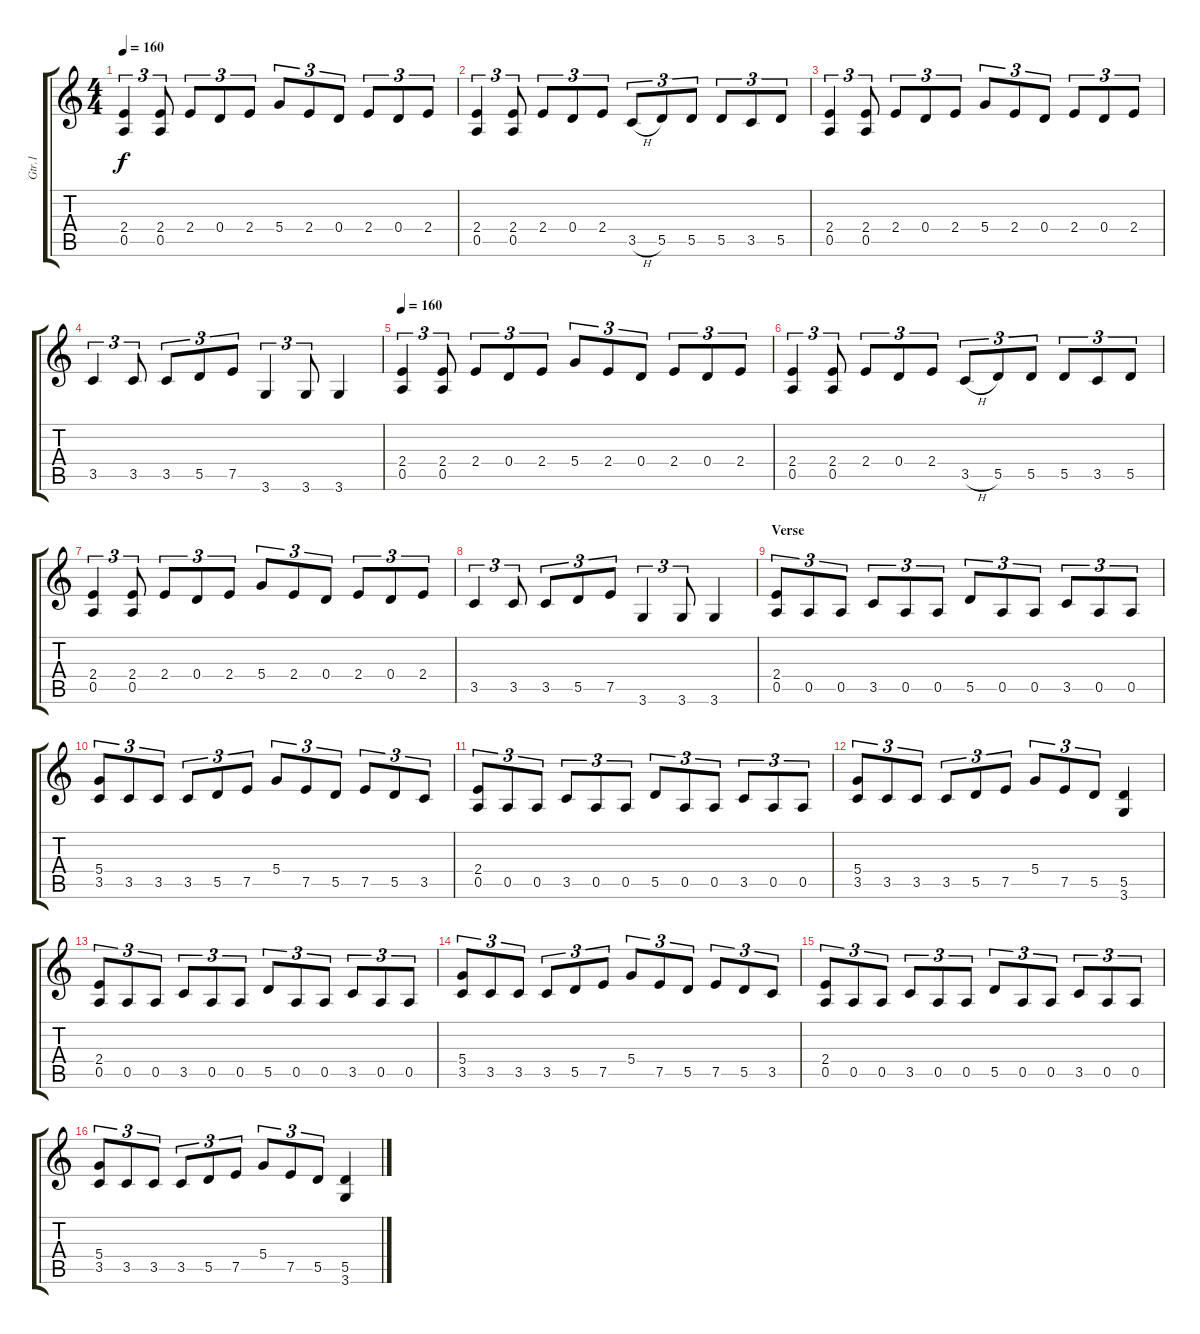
\track ("Gtr.1" "Gtr.1") {instrument distortionguitar}
\staff {score tabs}
\tuning (E4 B3 G3 D3 A2 E2) {hide}
\ts (4 4)
\tempo 160
\clef g2
\ks c
(2.4 0.5).4{tu (3 2) dy f volume 13} (2.4 0.5).8{tu (3 2)} 2.4.8{tu (3 2)} 0.4.8{tu (3 2)} 2.4.8{tu (3 2)} 5.4.8{tu (3 2)} 2.4.8{tu (3 2)} 0.4.8{tu (3 2)} 2.4.8{tu (3 2)} 0.4.8{tu (3 2)} 2.4.8{tu (3 2)} |
(2.4 0.5).4{tu (3 2)} (2.4 0.5).8{tu (3 2)} 2.4.8{tu (3 2)} 0.4.8{tu (3 2)} 2.4.8{tu (3 2)} 3.5{h}.8{tu (3 2)} 5.5.8{tu (3 2)} 5.5.8{tu (3 2)} 5.5.8{tu (3 2)} 3.5.8{tu (3 2)} 5.5.8{tu (3 2)} |
(2.4 0.5).4{tu (3 2) volume 13} (2.4 0.5).8{tu (3 2)} 2.4.8{tu (3 2)} 0.4.8{tu (3 2)} 2.4.8{tu (3 2)} 5.4.8{tu (3 2)} 2.4.8{tu (3 2)} 0.4.8{tu (3 2)} 2.4.8{tu (3 2)} 0.4.8{tu (3 2)} 2.4.8{tu (3 2)} |
3.5.4{tu (3 2)} 3.5.8{tu (3 2)} 3.5.8{tu (3 2)} 5.5.8{tu (3 2)} 7.5.8{tu (3 2)} 3.6.4{tu (3 2)} 3.6.8{tu (3 2)} 3.6.4 |
\tempo 160
(2.4 0.5).4{tu (3 2) volume 13} (2.4 0.5).8{tu (3 2)} 2.4.8{tu (3 2)} 0.4.8{tu (3 2)} 2.4.8{tu (3 2)} 5.4.8{tu (3 2)} 2.4.8{tu (3 2)} 0.4.8{tu (3 2)} 2.4.8{tu (3 2)} 0.4.8{tu (3 2)} 2.4.8{tu (3 2)} |
(2.4 0.5).4{tu (3 2)} (2.4 0.5).8{tu (3 2)} 2.4.8{tu (3 2)} 0.4.8{tu (3 2)} 2.4.8{tu (3 2)} 3.5{h}.8{tu (3 2)} 5.5.8{tu (3 2)} 5.5.8{tu (3 2)} 5.5.8{tu (3 2)} 3.5.8{tu (3 2)} 5.5.8{tu (3 2)} |
(2.4 0.5).4{tu (3 2) volume 13} (2.4 0.5).8{tu (3 2)} 2.4.8{tu (3 2)} 0.4.8{tu (3 2)} 2.4.8{tu (3 2)} 5.4.8{tu (3 2)} 2.4.8{tu (3 2)} 0.4.8{tu (3 2)} 2.4.8{tu (3 2)} 0.4.8{tu (3 2)} 2.4.8{tu (3 2)} |
3.5.4{tu (3 2)} 3.5.8{tu (3 2)} 3.5.8{tu (3 2)} 5.5.8{tu (3 2)} 7.5.8{tu (3 2)} 3.6.4{tu (3 2)} 3.6.8{tu (3 2)} 3.6.4 |
\section ("" "Verse")
(2.4 0.5).8{tu (3 2)} 0.5.8{tu (3 2)} 0.5.8{tu (3 2)} 3.5.8{tu (3 2)} 0.5.8{tu (3 2)} 0.5.8{tu (3 2)} 5.5.8{tu (3 2)} 0.5.8{tu (3 2)} 0.5.8{tu (3 2)} 3.5.8{tu (3 2)} 0.5.8{tu (3 2)} 0.5.8{tu (3 2)} |
(5.4 3.5).8{tu (3 2)} 3.5.8{tu (3 2)} 3.5.8{tu (3 2)} 3.5.8{tu (3 2)} 5.5.8{tu (3 2)} 7.5.8{tu (3 2)} 5.4.8{tu (3 2)} 7.5.8{tu (3 2)} 5.5.8{tu (3 2)} 7.5.8{tu (3 2)} 5.5.8{tu (3 2)} 3.5.8{tu (3 2)} |
(2.4 0.5).8{tu (3 2)} 0.5.8{tu (3 2)} 0.5.8{tu (3 2)} 3.5.8{tu (3 2)} 0.5.8{tu (3 2)} 0.5.8{tu (3 2)} 5.5.8{tu (3 2)} 0.5.8{tu (3 2)} 0.5.8{tu (3 2)} 3.5.8{tu (3 2)} 0.5.8{tu (3 2)} 0.5.8{tu (3 2)} |
(5.4 3.5).8{tu (3 2)} 3.5.8{tu (3 2)} 3.5.8{tu (3 2)} 3.5.8{tu (3 2)} 5.5.8{tu (3 2)} 7.5.8{tu (3 2)} 5.4.8{tu (3 2)} 7.5.8{tu (3 2)} 5.5.8{tu (3 2)} (5.5 3.6).4 |
(2.4 0.5).8{tu (3 2)} 0.5.8{tu (3 2)} 0.5.8{tu (3 2)} 3.5.8{tu (3 2)} 0.5.8{tu (3 2)} 0.5.8{tu (3 2)} 5.5.8{tu (3 2)} 0.5.8{tu (3 2)} 0.5.8{tu (3 2)} 3.5.8{tu (3 2)} 0.5.8{tu (3 2)} 0.5.8{tu (3 2)} |
(5.4 3.5).8{tu (3 2)} 3.5.8{tu (3 2)} 3.5.8{tu (3 2)} 3.5.8{tu (3 2)} 5.5.8{tu (3 2)} 7.5.8{tu (3 2)} 5.4.8{tu (3 2)} 7.5.8{tu (3 2)} 5.5.8{tu (3 2)} 7.5.8{tu (3 2)} 5.5.8{tu (3 2)} 3.5.8{tu (3 2)} |
(2.4 0.5).8{tu (3 2)} 0.5.8{tu (3 2)} 0.5.8{tu (3 2)} 3.5.8{tu (3 2)} 0.5.8{tu (3 2)} 0.5.8{tu (3 2)} 5.5.8{tu (3 2)} 0.5.8{tu (3 2)} 0.5.8{tu (3 2)} 3.5.8{tu (3 2)} 0.5.8{tu (3 2)} 0.5.8{tu (3 2)} |
(5.4 3.5).8{tu (3 2)} 3.5.8{tu (3 2)} 3.5.8{tu (3 2)} 3.5.8{tu (3 2)} 5.5.8{tu (3 2)} 7.5.8{tu (3 2)} 5.4.8{tu (3 2)} 7.5.8{tu (3 2)} 5.5.8{tu (3 2)} (5.5 3.6).4
